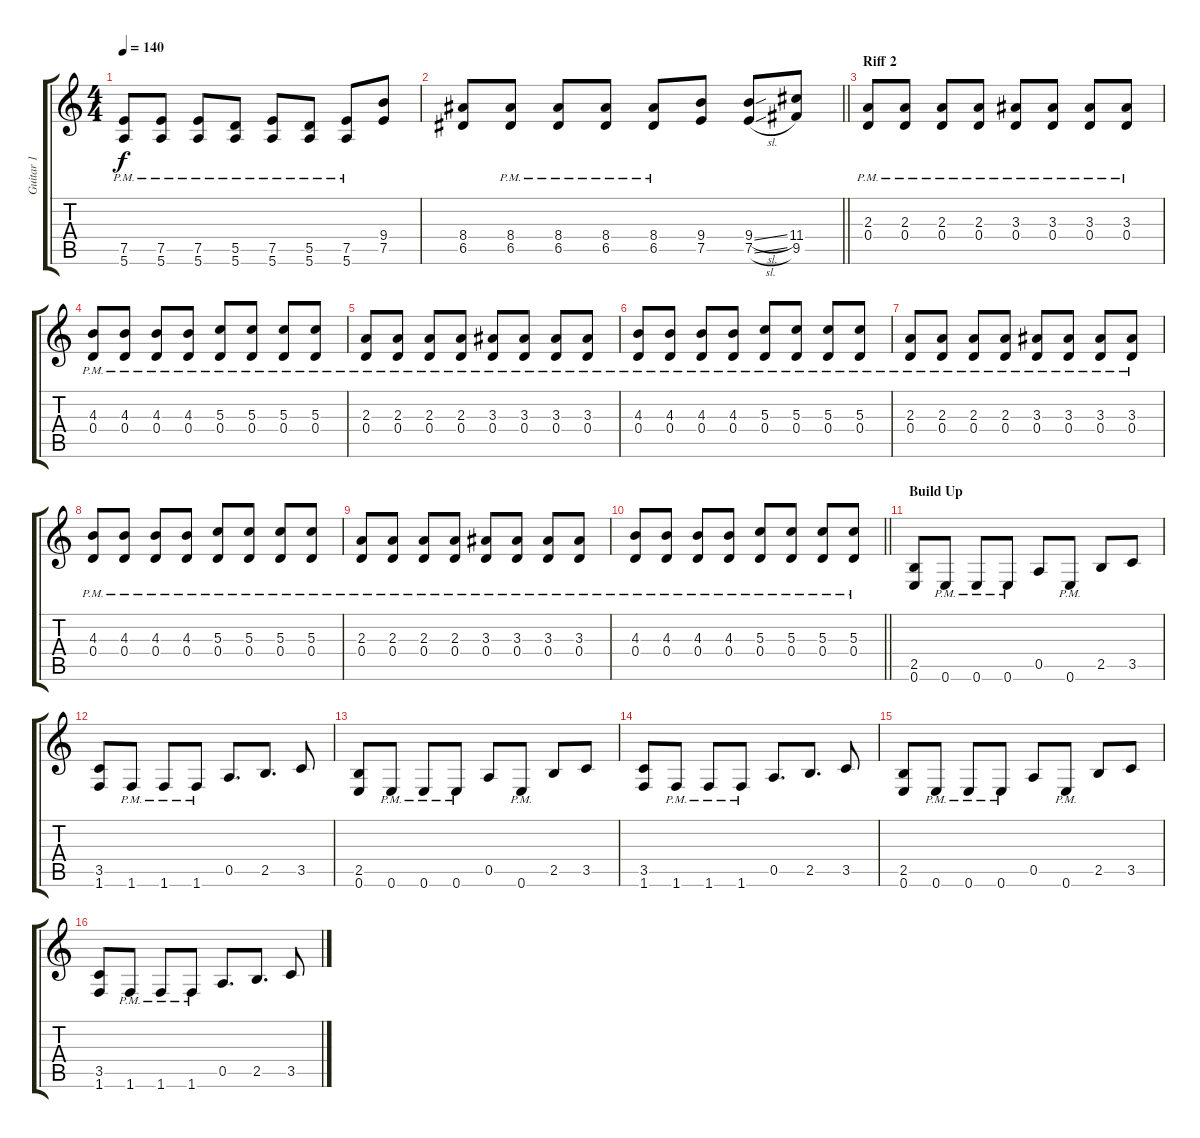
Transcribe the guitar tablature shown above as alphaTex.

\track ("Guitar 1" "Guitar 1") {instrument electricguitarclean}
\staff {score tabs}
\tuning (E4 B3 G3 D3 A2 E2) {hide}
\ts (4 4)
\tempo 140
\clef g2
\ks c
(7.5{pm} 5.6{pm}).8{dy f} (7.5{pm} 5.6{pm}).8 (7.5{pm} 5.6{pm}).8 (5.5{pm} 5.6{pm}).8 (7.5{pm} 5.6{pm}).8 (5.5{pm} 5.6{pm}).8 (7.5{pm} 5.6{pm}).8 (9.4 7.5).8 |
\barLineRight lightlight
(8.4 6.5).8 (8.4{pm} 6.5{pm}).8 (8.4{pm} 6.5{pm}).8 (8.4{pm} 6.5{pm}).8 (8.4{pm} 6.5{pm}).8 (9.4 7.5).8 (9.4{sl} 7.5{sl}).8 (11.4 9.5).8 |
\section ("" "Riff 2")
(2.3{pm} 0.4{pm}).8 (2.3{pm} 0.4{pm}).8 (2.3{pm} 0.4{pm}).8 (2.3{pm} 0.4{pm}).8 (3.3{pm} 0.4{pm}).8 (3.3{pm} 0.4{pm}).8 (3.3{pm} 0.4{pm}).8 (3.3{pm} 0.4{pm}).8 |
(4.3{pm} 0.4{pm}).8 (4.3{pm} 0.4{pm}).8 (4.3{pm} 0.4{pm}).8 (4.3{pm} 0.4{pm}).8 (5.3{pm} 0.4{pm}).8 (5.3{pm} 0.4{pm}).8 (5.3{pm} 0.4{pm}).8 (5.3{pm} 0.4{pm}).8 |
(2.3{pm} 0.4{pm}).8 (2.3{pm} 0.4{pm}).8 (2.3{pm} 0.4{pm}).8 (2.3{pm} 0.4{pm}).8 (3.3{pm} 0.4{pm}).8 (3.3{pm} 0.4{pm}).8 (3.3{pm} 0.4{pm}).8 (3.3{pm} 0.4{pm}).8 |
(4.3{pm} 0.4{pm}).8 (4.3{pm} 0.4{pm}).8 (4.3{pm} 0.4{pm}).8 (4.3{pm} 0.4{pm}).8 (5.3{pm} 0.4{pm}).8 (5.3{pm} 0.4{pm}).8 (5.3{pm} 0.4{pm}).8 (5.3{pm} 0.4{pm}).8 |
(2.3{pm} 0.4{pm}).8 (2.3{pm} 0.4{pm}).8 (2.3{pm} 0.4{pm}).8 (2.3{pm} 0.4{pm}).8 (3.3{pm} 0.4{pm}).8 (3.3{pm} 0.4{pm}).8 (3.3{pm} 0.4{pm}).8 (3.3{pm} 0.4{pm}).8 |
(4.3{pm} 0.4{pm}).8 (4.3{pm} 0.4{pm}).8 (4.3{pm} 0.4{pm}).8 (4.3{pm} 0.4{pm}).8 (5.3{pm} 0.4{pm}).8 (5.3{pm} 0.4{pm}).8 (5.3{pm} 0.4{pm}).8 (5.3{pm} 0.4{pm}).8 |
(2.3{pm} 0.4{pm}).8 (2.3{pm} 0.4{pm}).8 (2.3{pm} 0.4{pm}).8 (2.3{pm} 0.4{pm}).8 (3.3{pm} 0.4{pm}).8 (3.3{pm} 0.4{pm}).8 (3.3{pm} 0.4{pm}).8 (3.3{pm} 0.4{pm}).8 |
\barLineRight lightlight
(4.3{pm} 0.4{pm}).8 (4.3{pm} 0.4{pm}).8 (4.3{pm} 0.4{pm}).8 (4.3{pm} 0.4{pm}).8 (5.3{pm} 0.4{pm}).8 (5.3{pm} 0.4{pm}).8 (5.3{pm} 0.4{pm}).8 (5.3{pm} 0.4{pm}).8 |
\section ("" "Build Up")
(2.5 0.6).8 0.6{pm}.8 0.6{pm}.8 0.6{pm}.8 0.5.8 0.6{pm}.8 2.5.8 3.5.8 |
(3.5 1.6).8 1.6{pm}.8 1.6{pm}.8 1.6{pm}.8 0.5.8{d} 2.5.8{d} 3.5.8 |
(2.5 0.6).8 0.6{pm}.8 0.6{pm}.8 0.6{pm}.8 0.5.8 0.6{pm}.8 2.5.8 3.5.8 |
(3.5 1.6).8 1.6{pm}.8 1.6{pm}.8 1.6{pm}.8 0.5.8{d} 2.5.8{d} 3.5.8 |
(2.5 0.6).8 0.6{pm}.8 0.6{pm}.8 0.6{pm}.8 0.5.8 0.6{pm}.8 2.5.8 3.5.8 |
(3.5 1.6).8 1.6{pm}.8 1.6{pm}.8 1.6{pm}.8 0.5.8{d} 2.5.8{d} 3.5.8
